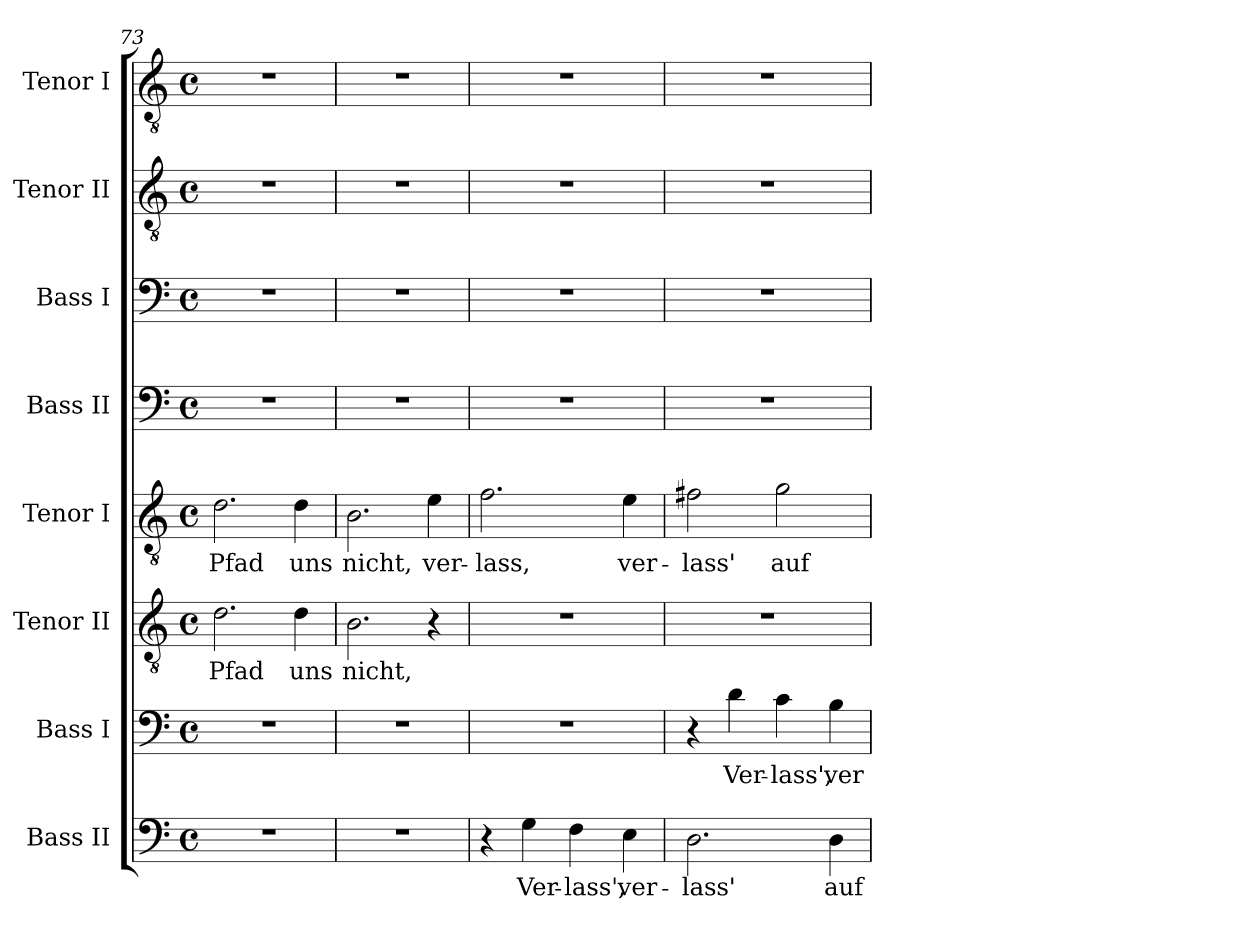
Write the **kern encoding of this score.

**kern	**text	**kern	**text	**kern	**text	**kern	**text	**kern	**kern	**kern	**kern
*part8	*part8	*part7	*part7	*part6	*part6	*part5	*part5	*part4	*part3	*part2	*part1
*staff8	*staff8	*staff7	*staff7	*staff6	*staff6	*staff5	*staff5	*staff4	*staff3	*staff2	*staff1
*I"Bass II	*	*I"Bass I	*	*I"Tenor II	*	*I"Tenor I	*	*I"Bass II	*I"Bass I	*I"Tenor II	*I"Tenor I
*I'B.	*	*I'B.	*	*I'T.	*	*I'T.	*	*I'B.	*I'B.	*I'T.	*I'T.
*clefF4	*	*clefF4	*	*clefGv2	*	*clefGv2	*	*clefF4	*clefF4	*clefGv2	*clefGv2
*	*	*	*	*ITrd7c12	*	*ITrd7c12	*	*	*	*ITrd7c12	*ITrd7c12
*k[]	*	*k[]	*	*k[]	*	*k[]	*	*k[]	*k[]	*k[]	*k[]
*C:	*	*C:	*	*C:	*	*C:	*	*C:	*C:	*C:	*C:
*M4/4	*	*M4/4	*	*M4/4	*	*M4/4	*	*M4/4	*M4/4	*M4/4	*M4/4
*met(c)	*	*met(c)	*	*met(c)	*	*met(c)	*	*met(c)	*met(c)	*met(c)	*met(c)
=73	=73	=73	=73	=73	=73	=73	=73	=73	=73	=73	=73
!	!	!	!	!	!LO:LY:b:color=#000000	!	!	!	!	!	!
!	!	!	!	!	!	!	!LO:LY:b:color=#000000	!	!	!	!
1r	.	1r	.	2.Di\	Pfad	2.Di\	Pfad	1r	1r	1r	1r
!	!	!	!	!	!LO:LY:b:color=#000000	!	!	!	!	!	!
!	!	!	!	!	!	!	!LO:LY:b:color=#000000	!	!	!	!
.	.	.	.	4Di\	uns	4Di\	uns	.	.	.	.
=74	=74	=74	=74	=74	=74	=74	=74	=74	=74	=74	=74
!	!	!	!	!	!LO:LY:b:color=#000000	!	!	!	!	!	!
!	!	!	!	!	!	!	!LO:LY:b:color=#000000	!	!	!	!
1r	.	1r	.	2.BBi\	nicht,	2.BBi\	nicht,	1r	1r	1r	1r
!	!	!	!	!	!	!	!LO:LY:b:color=#000000	!	!	!	!
.	.	.	.	4r	.	4Ei\	ver-	.	.	.	.
=75	=75	=75	=75	=75	=75	=75	=75	=75	=75	=75	=75
!	!	!	!	!	!	!	!LO:LY:b:color=#000000	!	!	!	!
4r	.	1r	.	1r	.	2.Fi\	-lass,	1r	1r	1r	1r
!	!LO:LY:b:color=#000000	!	!	!	!	!	!	!	!	!	!
4Gi\	Ver-	.	.	.	.	.	.	.	.	.	.
!	!LO:LY:b:color=#000000	!	!	!	!	!	!	!	!	!	!
4Fi\	-lass',	.	.	.	.	.	.	.	.	.	.
!	!LO:LY:b:color=#000000	!	!	!	!	!	!	!	!	!	!
!	!	!	!	!	!	!	!LO:LY:b:color=#000000	!	!	!	!
4Ei\	ver-	.	.	.	.	4Ei\	ver-	.	.	.	.
=76	=76	=76	=76	=76	=76	=76	=76	=76	=76	=76	=76
!	!LO:LY:b:color=#000000	!	!	!	!	!	!	!	!	!	!
!	!	!	!	!	!	!	!LO:LY:b:color=#000000	!	!	!	!
2.Di\	-lass'	4r	.	1r	.	2F#Xi\	-lass'	1r	1r	1r	1r
!	!	!	!LO:LY:b:color=#000000	!	!	!	!	!	!	!	!
.	.	4di\	Ver-	.	.	.	.	.	.	.	.
!	!	!	!LO:LY:b:color=#000000	!	!	!	!	!	!	!	!
!	!	!	!	!	!	!	!LO:LY:b:color=#000000	!	!	!	!
.	.	4ci\	-lass',	.	.	2Gi\	auf	.	.	.	.
!	!LO:LY:b:color=#000000	!	!	!	!	!	!	!	!	!	!
!	!	!	!LO:LY:b:color=#000000	!	!	!	!	!	!	!	!
4Di\	auf	4Bi\	ver-	.	.	.	.	.	.	.	.
=	=	=	=	=	=	=	=	=	=	=	=
*-	*-	*-	*-	*-	*-	*-	*-	*-	*-	*-	*-
